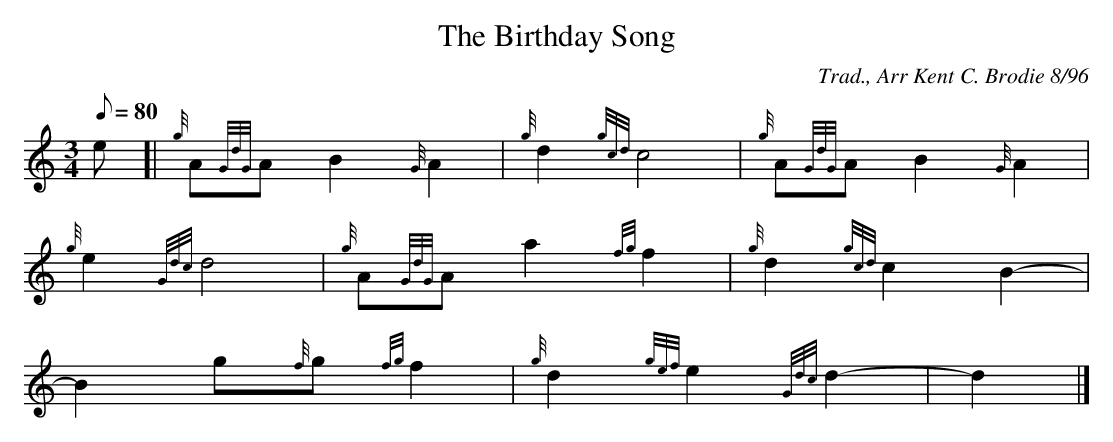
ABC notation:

X:1
T:The Birthday Song
M:3/4
L:1/8
Q:80
C:Trad., Arr Kent C. Brodie 8/96
K:HP
e[|
{g}A{GdG}AB2{G}A2|
{g}d2{gcd}c4|
{g}A{GdG}AB2{G}A2|  !
{g}e2{Gdc}d4|
{g}A{GdG}Aa2{fg}f2|
{g}d2{gcd}c2B2-|  !
B2g{f}g{fg}f2|
{g}d2{gef}e2{Gdc}d2-|
d2|]  !

